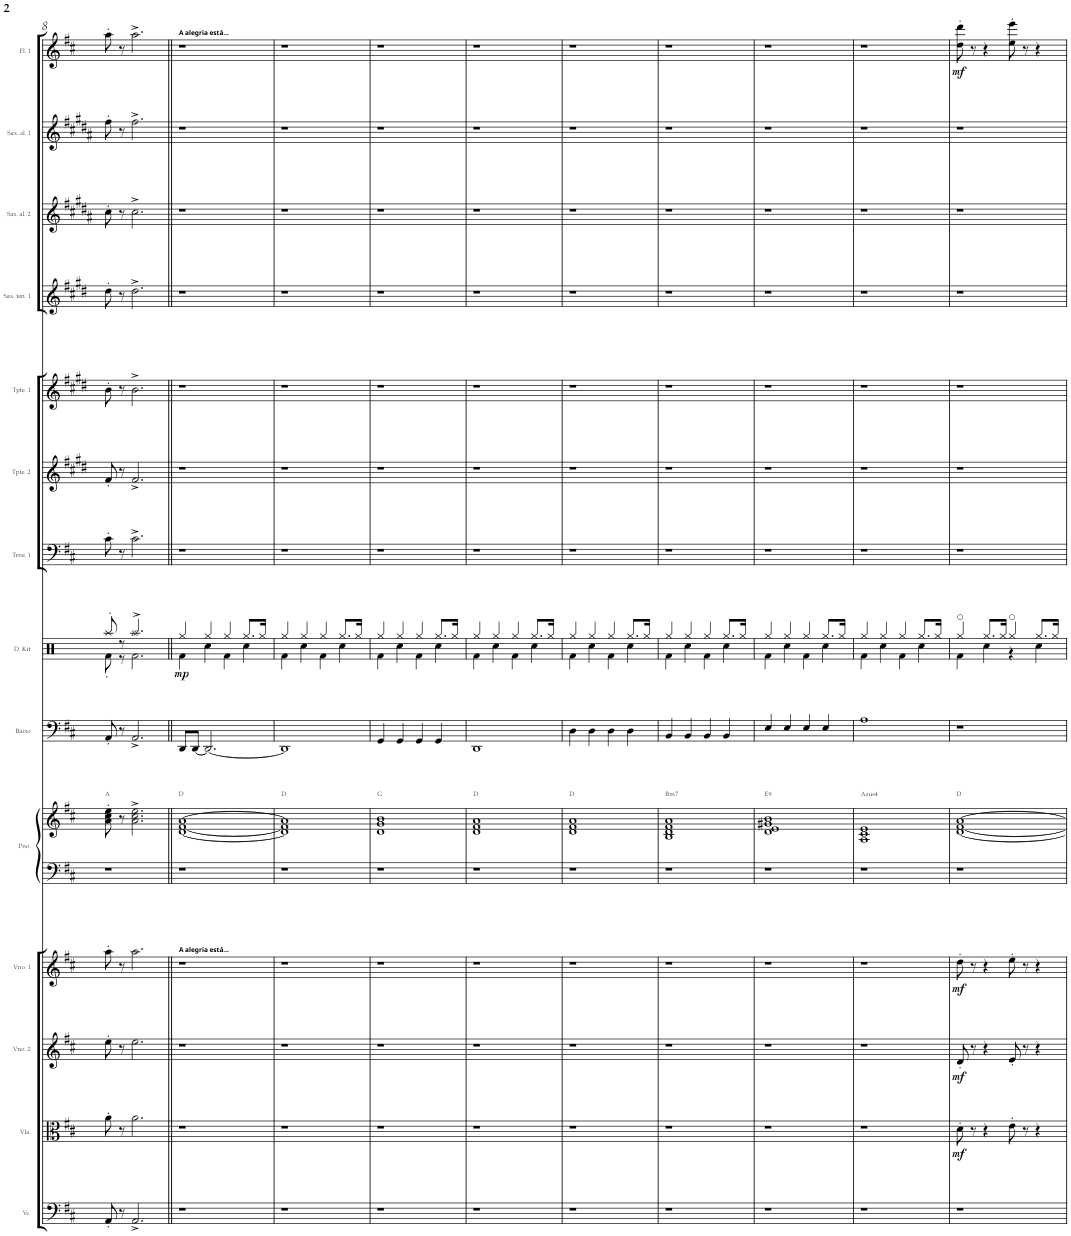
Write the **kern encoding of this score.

**kern	**kern	**dynam	**kern	**dynam	**kern	**dynam	**kern	**kern	**harte	**kern	**kern	**dynam	**kern	**kern	**kern	**kern	**kern	**kern	**kern	**dynam
*part14	*part13	*part13	*part12	*part12	*part11	*part11	*part10	*part10	*part10	*part9	*part8	*part8	*part7	*part6	*part5	*part4	*part3	*part2	*part1	*part1
*staff15	*staff14	*staff14	*staff13	*staff13	*staff12	*staff12	*staff11	*staff10	*	*staff9	*staff8	*staff8	*staff7	*staff6	*staff5	*staff4	*staff3	*staff2	*staff1	*staff1
*I"Violoncelo	*I"Viola	*	*I"Violino 2	*	*I"Violino 1	*	*I"Piano	*	*	*I"Baixo	*I"Drum Kit	*	*I"Trombone 1	*I"Trompete em Sib 2	*I"Trompete em Sib 1	*I"Saxofone tenor 1	*I"Saxofone alto 2	*I"Saxofone alto 1	*I"Flauta 1	*
*I'Vc.	*I'Vla.	*	*I'Vno. 2	*	*I'Vno. 1	*	*I'Pno.	*	*	*I'Baixo	*I'D. Kit	*	*I'Trne. 1	*I'Tpte. 2	*I'Tpte. 1	*I'Sax. ten. 1	*I'Sax. al. 2	*I'Sax. al. 1	*I'Fl. 1	*
!!LO:PB:g=z
*clefF4	*clefC3	*	*clefG2	*	*clefG2	*	*clefF4	*clefG2	*	*clefF4	*clefX	*	*clefF4	*clefG2	*clefG2	*clefG2	*clefG2	*clefG2	*clefG2	*
*	*	*	*	*	*	*	*	*	*	*Trd7c12	*	*	*	*Trd1c2	*Trd1c2	*Trd8c14	*Trd5c9	*Trd5c9	*	*
*k[f#c#]	*k[f#c#]	*	*k[f#c#]	*	*k[f#c#]	*	*k[f#c#]	*k[f#c#]	*	*k[f#c#]	*k[]	*	*k[f#c#]	*k[f#c#g#d#]	*k[f#c#g#d#]	*k[f#c#g#d#]	*k[f#c#g#d#a#]	*k[f#c#g#d#a#]	*k[f#c#]	*
*D:	*D:	*	*D:	*	*D:	*	*D:	*D:	*	*D:	*	*	*D:	*E:	*E:	*E:	*B:	*B:	*D:	*
*M4/4	*M4/4	*	*M4/4	*	*M4/4	*	*M4/4	*M4/4	*	*M4/4	*M4/4	*	*M4/4	*M4/4	*M4/4	*M4/4	*M4/4	*M4/4	*M4/4	*
=8	=8	=8	=8	=8	=8	=8	=8	=8	=8	=8	=8	=8	=8	=8	=8	=8	=8	=8	=8	=8
*	*	*	*	*	*	*	*	*	*	*	*^	*	*	*	*	*	*	*	*	*
8AA'/	8a'\	.	8ee'\	.	8aa'\	.	1r	8a\' 8cc#\' 8ee\'	A:maj	8AA'/	8Raa'/	8Rf'\	.	8c#'\	8f#'/	8b'\	8dd#'\	8cc#'\	8ff#'\	8aa'\	.
8r	8r	.	8r	.	8r	.	.	8r	.	8r	8r	8r	.	8r	8r	8r	8r	8r	8r	8r	.
2.AA^/	2.a\	.	2.ee\	.	2.aa\	.	.	2.a\^ 2.cc#\^ 2.ee\^	.	2.AA^/	2.Raa^/	2.Rf\	.	2.c#^\	2.f#^/	2.b^\	2.dd#^\	2.cc#^\	2.ff#^\	2.aa^\	.
=9||	=9||	=9||	=9||	=9||	=9||	=9||	=9||	=9||	=9||	=9||	=9||	=9||	=9||	=9||	=9||	=9||	=9||	=9||	=9||	=9||	=9||
!	!	!	!	!	!	!	!	!	!	!	!	!	!	!	!	!	!	!	!	!LO:TX:a:B:t=A alegria está...	!
!	!	!	!	!	!LO:TX:a:B:t=A alegria está...	!	!	!	!	!	!	!	!	!	!	!	!	!	!	!	!
!	!	!	!	!	!	!	!	!	!	!	!	!	!LO:DY:b	!	!	!	!	!	!	!	!
1r	1r	.	1r	.	1r	.	1r	[<1d [<1f# [>1a	D:maj	8DD/L	4Rgg/	4Rf\	mp	1r	1r	1r	1r	1r	1r	1r	.
.	.	.	.	.	.	.	.	.	.	[<8DD/J	.	.	.	.	.	.	.	.	.	.	.
.	.	.	.	.	.	.	.	.	.	2.DD/_	4Rgg/	4Rcc\	.	.	.	.	.	.	.	.	.
.	.	.	.	.	.	.	.	.	.	.	4Rgg/	4Rf\	.	.	.	.	.	.	.	.	.
.	.	.	.	.	.	.	.	.	.	.	8.Rgg/L	4Rcc\	.	.	.	.	.	.	.	.	.
.	.	.	.	.	.	.	.	.	.	.	16Rgg/Jk	.	.	.	.	.	.	.	.	.	.
=10	=10	=10	=10	=10	=10	=10	=10	=10	=10	=10	=10	=10	=10	=10	=10	=10	=10	=10	=10	=10	=10
1r	1r	.	1r	.	1r	.	1r	1d] 1f#] 1a]	D:maj	1DD]	4Rgg/	4Rf\	.	1r	1r	1r	1r	1r	1r	1r	.
.	.	.	.	.	.	.	.	.	.	.	4Rgg/	4Rcc\	.	.	.	.	.	.	.	.	.
.	.	.	.	.	.	.	.	.	.	.	4Rgg/	4Rf\	.	.	.	.	.	.	.	.	.
.	.	.	.	.	.	.	.	.	.	.	8.Rgg/L	4Rcc\	.	.	.	.	.	.	.	.	.
.	.	.	.	.	.	.	.	.	.	.	16Rgg/Jk	.	.	.	.	.	.	.	.	.	.
=11	=11	=11	=11	=11	=11	=11	=11	=11	=11	=11	=11	=11	=11	=11	=11	=11	=11	=11	=11	=11	=11
1r	1r	.	1r	.	1r	.	1r	1d 1g 1b	G:maj	4GG/	4Rgg/	4Rf\	.	1r	1r	1r	1r	1r	1r	1r	.
.	.	.	.	.	.	.	.	.	.	4GG/	4Rgg/	4Rcc\	.	.	.	.	.	.	.	.	.
.	.	.	.	.	.	.	.	.	.	4GG/	4Rgg/	4Rf\	.	.	.	.	.	.	.	.	.
.	.	.	.	.	.	.	.	.	.	4GG/	8.Rgg/L	4Rcc\	.	.	.	.	.	.	.	.	.
.	.	.	.	.	.	.	.	.	.	.	16Rgg/Jk	.	.	.	.	.	.	.	.	.	.
=12	=12	=12	=12	=12	=12	=12	=12	=12	=12	=12	=12	=12	=12	=12	=12	=12	=12	=12	=12	=12	=12
1r	1r	.	1r	.	1r	.	1r	1d 1f# 1a	D:maj	1DD	4Rgg/	4Rf\	.	1r	1r	1r	1r	1r	1r	1r	.
.	.	.	.	.	.	.	.	.	.	.	4Rgg/	4Rcc\	.	.	.	.	.	.	.	.	.
.	.	.	.	.	.	.	.	.	.	.	4Rgg/	4Rf\	.	.	.	.	.	.	.	.	.
.	.	.	.	.	.	.	.	.	.	.	8.Rgg/L	4Rcc\	.	.	.	.	.	.	.	.	.
.	.	.	.	.	.	.	.	.	.	.	16Rgg/Jk	.	.	.	.	.	.	.	.	.	.
=13	=13	=13	=13	=13	=13	=13	=13	=13	=13	=13	=13	=13	=13	=13	=13	=13	=13	=13	=13	=13	=13
1r	1r	.	1r	.	1r	.	1r	1d 1f# 1a	D:maj	4D\	4Rgg/	4Rf\	.	1r	1r	1r	1r	1r	1r	1r	.
.	.	.	.	.	.	.	.	.	.	4D\	4Rgg/	4Rcc\	.	.	.	.	.	.	.	.	.
.	.	.	.	.	.	.	.	.	.	4D\	4Rgg/	4Rf\	.	.	.	.	.	.	.	.	.
.	.	.	.	.	.	.	.	.	.	4D\	8.Rgg/L	4Rcc\	.	.	.	.	.	.	.	.	.
.	.	.	.	.	.	.	.	.	.	.	16Rgg/Jk	.	.	.	.	.	.	.	.	.	.
=14	=14	=14	=14	=14	=14	=14	=14	=14	=14	=14	=14	=14	=14	=14	=14	=14	=14	=14	=14	=14	=14
!	!	!	!	!	!	!	!	!	!LO:H:kt=m7	!	!	!	!	!	!	!	!	!	!	!	!
1r	1r	.	1r	.	1r	.	1r	1B 1d 1f# 1a	B:min7	4BB/	4Rgg/	4Rf\	.	1r	1r	1r	1r	1r	1r	1r	.
.	.	.	.	.	.	.	.	.	.	4BB/	4Rgg/	4Rcc\	.	.	.	.	.	.	.	.	.
.	.	.	.	.	.	.	.	.	.	4BB/	4Rgg/	4Rf\	.	.	.	.	.	.	.	.	.
.	.	.	.	.	.	.	.	.	.	4BB/	8.Rgg/L	4Rcc\	.	.	.	.	.	.	.	.	.
.	.	.	.	.	.	.	.	.	.	.	16Rgg/Jk	.	.	.	.	.	.	.	.	.	.
=15	=15	=15	=15	=15	=15	=15	=15	=15	=15	=15	=15	=15	=15	=15	=15	=15	=15	=15	=15	=15	=15
!	!	!	!	!	!	!	!	!	!LO:H:kt=9	!	!	!	!	!	!	!	!	!	!	!	!
1r	1r	.	1r	.	1r	.	1r	1d 1e 1g#X 1b	E:9	4E/	4Rgg/	4Rf\	.	1r	1r	1r	1r	1r	1r	1r	.
.	.	.	.	.	.	.	.	.	.	4E/	4Rgg/	4Rcc\	.	.	.	.	.	.	.	.	.
.	.	.	.	.	.	.	.	.	.	4E/	4Rgg/	4Rf\	.	.	.	.	.	.	.	.	.
.	.	.	.	.	.	.	.	.	.	4E/	8.Rgg/L	4Rcc\	.	.	.	.	.	.	.	.	.
.	.	.	.	.	.	.	.	.	.	.	16Rgg/Jk	.	.	.	.	.	.	.	.	.	.
=16	=16	=16	=16	=16	=16	=16	=16	=16	=16	=16	=16	=16	=16	=16	=16	=16	=16	=16	=16	=16	=16
!	!	!	!	!	!	!	!	!	!LO:H:kt=4	!	!	!	!	!	!	!	!	!	!	!	!
1r	1r	.	1r	.	1r	.	1r	1A 1c# 1e	A:sus4	1A	4Rgg/	4Rf\	.	1r	1r	1r	1r	1r	1r	1r	.
.	.	.	.	.	.	.	.	.	.	.	4Rgg/	4Rcc\	.	.	.	.	.	.	.	.	.
.	.	.	.	.	.	.	.	.	.	.	4Rgg/	4Rf\	.	.	.	.	.	.	.	.	.
.	.	.	.	.	.	.	.	.	.	.	8.Rgg/L	4Rcc\	.	.	.	.	.	.	.	.	.
.	.	.	.	.	.	.	.	.	.	.	16Rgg/Jk	.	.	.	.	.	.	.	.	.	.
=17	=17	=17	=17	=17	=17	=17	=17	=17	=17	=17	=17	=17	=17	=17	=17	=17	=17	=17	=17	=17	=17
!	!	!LO:DY:b	!	!LO:DY:b	!	!LO:DY:b	!	!	!	!	!	!	!	!	!	!	!	!	!	!	!LO:DY:b
1r	8d'\	mf	8d'/	mf	8dd'\	mf	1r	[<1d [<1f# [>1a	D:maj	1r	4Rgg/	4Rf\	.	1r	1r	1r	1r	1r	1r	8dd\' 8ddd\'	mf
.	8r	.	8r	.	8r	.	.	.	.	.	.	.	.	.	.	.	.	.	.	8r	.
.	4r	.	4r	.	4r	.	.	.	.	.	8.Rgg/L	4Rcc\	.	.	.	.	.	.	.	4r	.
.	.	.	.	.	.	.	.	.	.	.	16Rgg/Jk	.	.	.	.	.	.	.	.	.	.
.	8e'\	.	8e'/	.	8ee'\	.	.	.	.	.	4Rgg/	4r	.	.	.	.	.	.	.	8ee\' 8eee\'	.
.	8r	.	8r	.	8r	.	.	.	.	.	.	.	.	.	.	.	.	.	.	8r	.
.	4r	.	4r	.	4r	.	.	.	.	.	8.Rgg/L	4Rcc\	.	.	.	.	.	.	.	4r	.
.	.	.	.	.	.	.	.	.	.	.	16Rgg/Jk	.	.	.	.	.	.	.	.	.	.
*	*	*	*	*	*	*	*	*	*	*	*v	*v	*	*	*	*	*	*	*	*	*
=	=	=	=	=	=	=	=	=	=	=	=	=	=	=	=	=	=	=	=	=
*-	*-	*-	*-	*-	*-	*-	*-	*-	*-	*-	*-	*-	*-	*-	*-	*-	*-	*-	*-	*-
